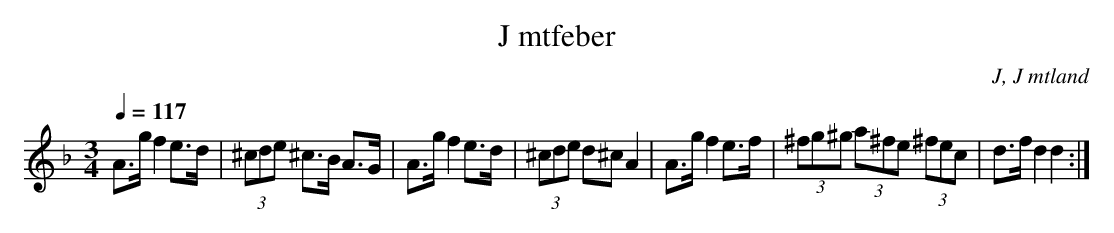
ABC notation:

X:1
T: J mtfeber
O: J, J mtland
M:3/4
L:1/8
Q:1/4=117
K:Dm
A>g f2 e>d|(3^cde ^c>B A>G|A>g f2 e>d|(3^cde d^c A2|A>g f2 e>f|(3^fg^g (3a^fe (3^fec|d>f d2 d2 :|
